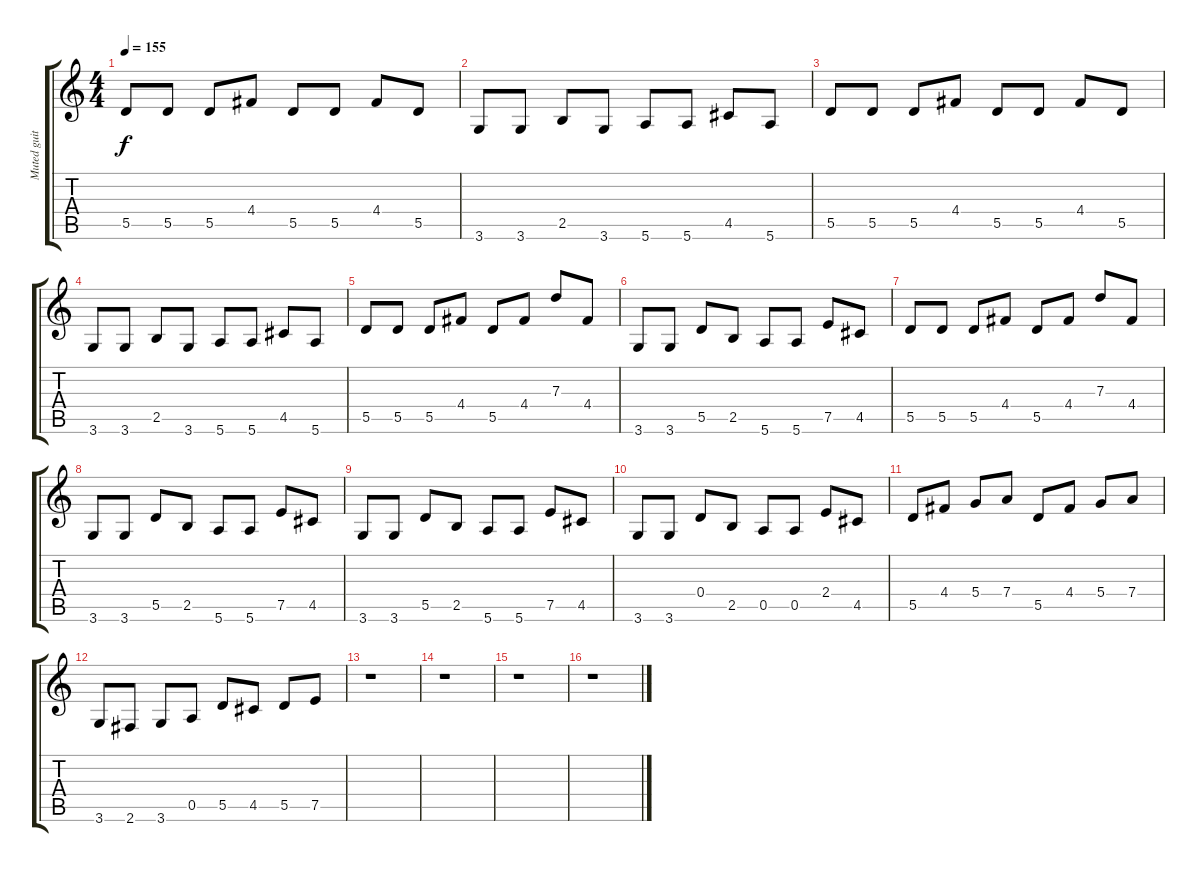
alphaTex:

\track ("Muted guitar - Pete" "Muted guit") {instrument electricguitarmuted}
\staff {score tabs}
\tuning (E4 B3 G3 D3 A2 E2) {hide}
\ts (4 4)
\tempo 155
\clef g2
\ks c
5.5.8{dy f} 5.5.8 5.5.8 4.4.8 5.5.8 5.5.8 4.4.8 5.5.8 |
3.6.8 3.6.8 2.5.8 3.6.8 5.6.8 5.6.8 4.5.8 5.6.8 |
5.5.8 5.5.8 5.5.8 4.4.8 5.5.8 5.5.8 4.4.8 5.5.8 |
3.6.8 3.6.8 2.5.8 3.6.8 5.6.8 5.6.8 4.5.8 5.6.8 |
5.5.8 5.5.8 5.5.8 4.4.8 5.5.8 4.4.8 7.3.8 4.4.8 |
3.6.8 3.6.8 5.5.8 2.5.8 5.6.8 5.6.8 7.5.8 4.5.8 |
5.5.8 5.5.8 5.5.8 4.4.8 5.5.8 4.4.8 7.3.8 4.4.8 |
3.6.8 3.6.8 5.5.8 2.5.8 5.6.8 5.6.8 7.5.8 4.5.8 |
3.6.8 3.6.8 5.5.8 2.5.8 5.6.8 5.6.8 7.5.8 4.5.8 |
3.6.8 3.6.8 0.4.8 2.5.8 0.5.8 0.5.8 2.4.8 4.5.8 |
5.5.8 4.4.8 5.4.8 7.4.8 5.5.8 4.4.8 5.4.8 7.4.8 |
3.6.8 2.6.8 3.6.8 0.5.8 5.5.8 4.5.8 5.5.8 7.5.8 |
r.1 |
r.1 |
r.1 |
r.1
